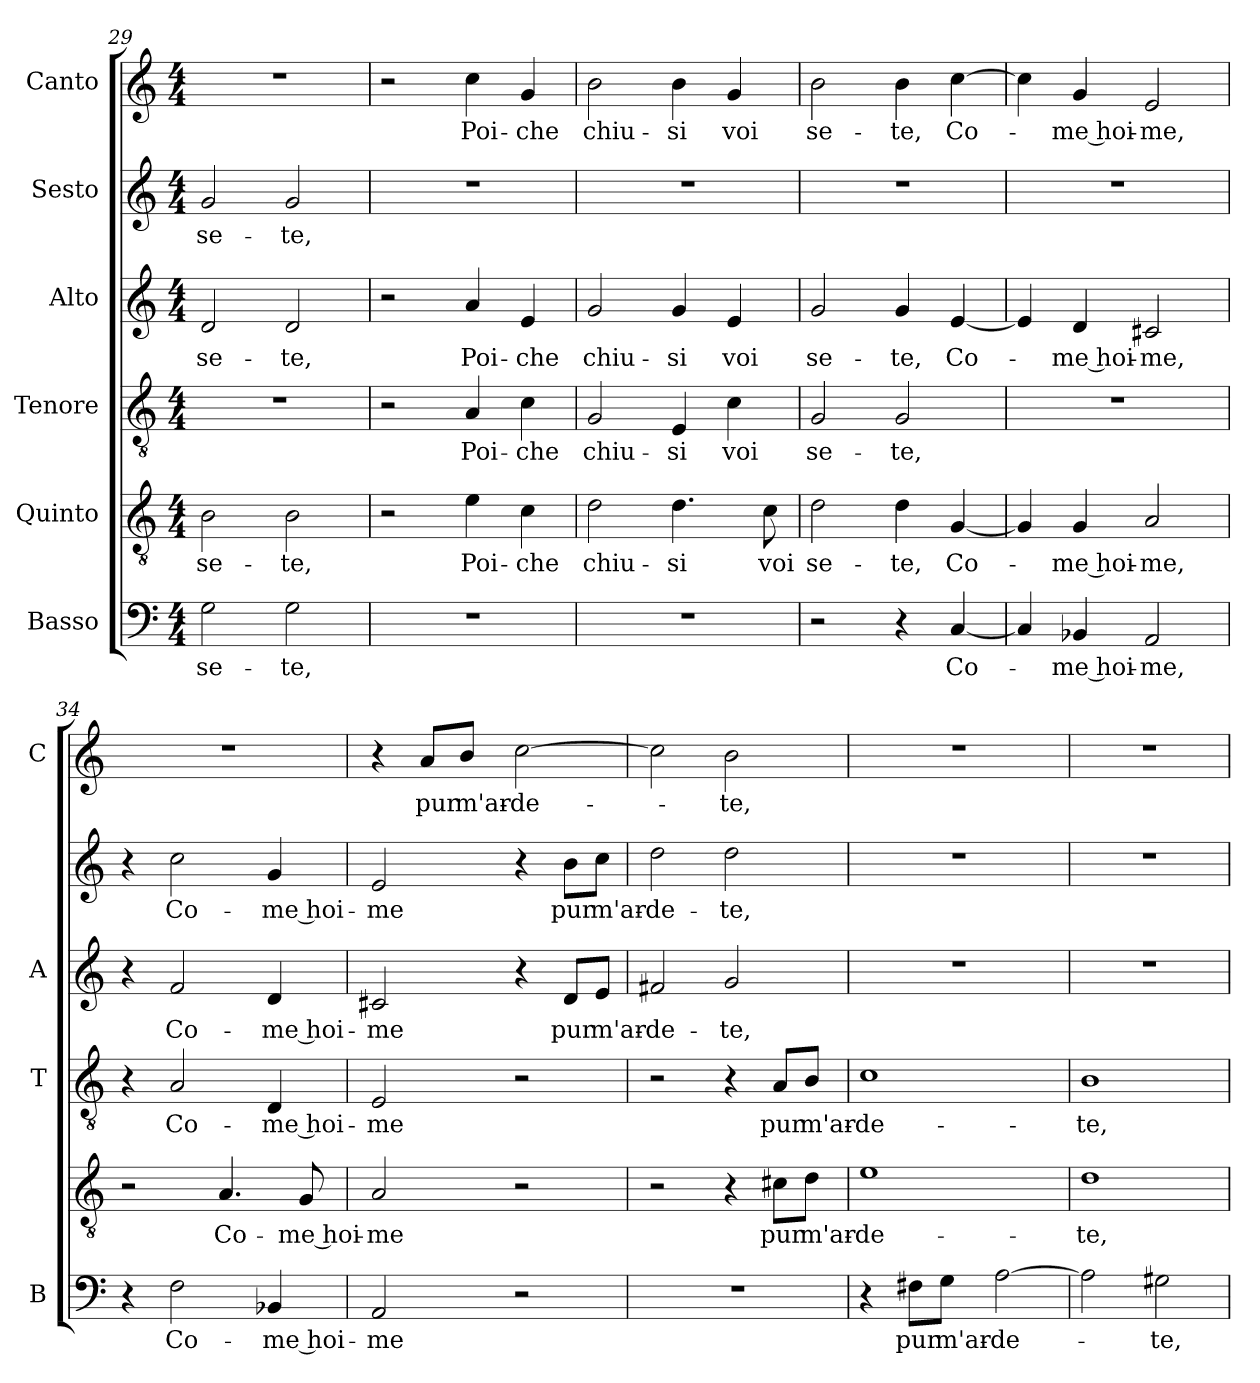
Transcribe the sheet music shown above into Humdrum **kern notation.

**kern	**text	**kern	**text	**kern	**text	**kern	**text	**kern	**text	**kern	**text
*part6	*part6	*part5	*part5	*part4	*part4	*part3	*part3	*part2	*part2	*part1	*part1
*staff6	*staff6	*staff5	*staff5	*staff4	*staff4	*staff3	*staff3	*staff2	*staff2	*staff1	*staff1
*I"Basso	*	*I"Quinto	*	*I"Tenore	*	*I"Alto	*	*I"Sesto	*	*I"Canto	*
*I'B	*	*	*	*I'T	*	*I'A	*	*	*	*I'C	*
*clefF4	*	*clefGv2	*	*clefGv2	*	*clefG2	*	*clefG2	*	*clefG2	*
*k[]	*	*k[]	*	*k[]	*	*k[]	*	*k[]	*	*k[]	*
*C:	*	*C:	*	*C:	*	*C:	*	*C:	*	*C:	*
*M4/4	*	*M4/4	*	*M4/4	*	*M4/4	*	*M4/4	*	*M4/4	*
=29	=29	=29	=29	=29	=29	=29	=29	=29	=29	=29	=29
!	!LO:LY:b	!	!LO:LY:b	!	!	!	!LO:LY:b	!	!LO:LY:b	!	!
2G\	se-	2B\	se-	1r	.	2d/	se-	2g/	se-	1r	.
!	!LO:LY:b	!	!LO:LY:b	!	!	!	!LO:LY:b	!	!LO:LY:b	!	!
2G\	-te,	2B\	-te,	.	.	2d/	-te,	2g/	-te,	.	.
=30	=30	=30	=30	=30	=30	=30	=30	=30	=30	=30	=30
1r	.	2r	.	2r	.	2r	.	1r	.	2r	.
!	!	!	!LO:LY:b	!	!LO:LY:b	!	!LO:LY:b	!	!	!	!LO:LY:b
.	.	4e\	Poi-	4A/	Poi-	4a/	Poi-	.	.	4cc\	Poi-
!	!	!	!LO:LY:b	!	!LO:LY:b	!	!LO:LY:b	!	!	!	!LO:LY:b
.	.	4c\	-che	4c\	-che	4e/	-che	.	.	4g/	-che
!!LO:LB:g=z
=31	=31	=31	=31	=31	=31	=31	=31	=31	=31	=31	=31
!	!	!	!LO:LY:b	!	!LO:LY:b	!	!LO:LY:b	!	!	!	!LO:LY:b
1r	.	2d\	chiu-	2G/	chiu-	2g/	chiu-	1r	.	2b\	chiu-
!	!	!	!LO:LY:b	!	!LO:LY:b	!	!LO:LY:b	!	!	!	!LO:LY:b
.	.	4.d\	-si	4E/	-si	4g/	-si	.	.	4b\	-si
!	!	!	!	!	!LO:LY:b	!	!LO:LY:b	!	!	!	!LO:LY:b
.	.	.	.	4c\	voi	4e/	voi	.	.	4g/	voi
!	!	!	!LO:LY:b	!	!	!	!	!	!	!	!
.	.	8c\	voi	.	.	.	.	.	.	.	.
=32	=32	=32	=32	=32	=32	=32	=32	=32	=32	=32	=32
!	!	!	!LO:LY:b	!	!LO:LY:b	!	!LO:LY:b	!	!	!	!LO:LY:b
2r	.	2d\	se-	2G/	se-	2g/	se-	1r	.	2b\	se-
!	!	!	!LO:LY:b	!	!LO:LY:b	!	!LO:LY:b	!	!	!	!LO:LY:b
4r	.	4d\	-te,	2G/	-te,	4g/	-te,	.	.	4b\	-te,
!	!LO:LY:b	!	!LO:LY:b	!	!	!	!LO:LY:b	!	!	!	!LO:LY:b
[4C/	Co-	[4G/	Co-	.	.	[4e/	-Co-	.	.	[4cc\	-Co-
=33	=33	=33	=33	=33	=33	=33	=33	=33	=33	=33	=33
4C/]	.	4G/]	.	1r	.	4e/]	.	1r	.	4cc\]	.
!	!LO:LY:b	!	!LO:LY:b	!	!	!	!LO:LY:b	!	!	!	!LO:LY:b
4BB-X/	-me hoi-	4G/	-me hoi-	.	.	4d/	-me hoi-	.	.	4g/	-me hoi-
!	!LO:LY:b	!	!LO:LY:b	!	!	!	!LO:LY:b	!	!	!	!LO:LY:b
2AA/	-me,	2A/	-me,	.	.	2c#X/	-me,	.	.	2e/	-me,
=34	=34	=34	=34	=34	=34	=34	=34	=34	=34	=34	=34
4r	.	2r	.	4r	.	4r	.	4r	.	1r	.
!	!LO:LY:b	!	!	!	!LO:LY:b	!	!LO:LY:b	!	!LO:LY:b	!	!
2F\	Co-	.	.	2A/	Co-	2f/	Co-	2cc\	Co-	.	.
!	!	!	!LO:LY:b	!	!	!	!	!	!	!	!
.	.	4.A/	Co-	.	.	.	.	.	.	.	.
!	!LO:LY:b	!	!	!	!LO:LY:b	!	!LO:LY:b	!	!LO:LY:b	!	!
4BB-X/	-me hoi-	.	.	4D/	-me hoi-	4d/	-me hoi-	4g/	-me hoi-	.	.
!	!	!	!LO:LY:b	!	!	!	!	!	!	!	!
.	.	8G/	-me hoi-	.	.	.	.	.	.	.	.
=35	=35	=35	=35	=35	=35	=35	=35	=35	=35	=35	=35
!	!LO:LY:b	!	!LO:LY:b	!	!LO:LY:b	!	!LO:LY:b	!	!LO:LY:b	!	!
2AA/	-me	2A/	-me	2E/	-me	2c#X/	-me	2e/	-me	4r	.
!	!	!	!	!	!	!	!	!	!	!	!LO:LY:b
.	.	.	.	.	.	.	.	.	.	8a/L	pur
!	!	!	!	!	!	!	!	!	!	!	!LO:LY:b
.	.	.	.	.	.	.	.	.	.	8b/J	m'ar-
!	!	!	!	!	!	!	!	!	!	!	!LO:LY:b
2r	.	2r	.	2r	.	4r	.	4r	.	[2cc\	-de-
!	!	!	!	!	!	!	!LO:LY:b	!	!LO:LY:b	!	!
.	.	.	.	.	.	8d/L	pur	8b\L	pur	.	.
!	!	!	!	!	!	!	!LO:LY:b	!	!LO:LY:b	!	!
.	.	.	.	.	.	8e/J	m'ar-	8cc\J	m'ar-	.	.
=36	=36	=36	=36	=36	=36	=36	=36	=36	=36	=36	=36
!	!	!	!	!	!	!	!LO:LY:b	!	!LO:LY:b	!	!
1r	.	2r	.	2r	.	2f#X/	-de-	2dd\	-de-	2cc\]	.
!	!	!	!	!	!	!	!LO:LY:b	!	!LO:LY:b	!	!LO:LY:b
.	.	4r	.	4r	.	2g/	-te,	2dd\	-te,	2b\	-te,
!	!	!	!LO:LY:b	!	!LO:LY:b	!	!	!	!	!	!
.	.	8c#X\L	pur	8A/L	pur	.	.	.	.	.	.
!	!	!	!LO:LY:b	!	!LO:LY:b	!	!	!	!	!	!
.	.	8d\J	m'ar-	8B/J	m'ar-	.	.	.	.	.	.
=37	=37	=37	=37	=37	=37	=37	=37	=37	=37	=37	=37
!	!	!	!LO:LY:b	!	!LO:LY:b	!	!	!	!	!	!
4r	.	1e	-de-	1c	-de-	1r	.	1r	.	1r	.
!	!LO:LY:b	!	!	!	!	!	!	!	!	!	!
8F#X\L	pur	.	.	.	.	.	.	.	.	.	.
!	!LO:LY:b	!	!	!	!	!	!	!	!	!	!
8G\J	m'ar-	.	.	.	.	.	.	.	.	.	.
!	!LO:LY:b	!	!	!	!	!	!	!	!	!	!
[2A\	-de-	.	.	.	.	.	.	.	.	.	.
=38	=38	=38	=38	=38	=38	=38	=38	=38	=38	=38	=38
!	!	!	!LO:LY:b	!	!LO:LY:b	!	!	!	!	!	!
2A\]	.	1d	-te,	1B	-te,	1r	.	1r	.	1r	.
!	!LO:LY:b	!	!	!	!	!	!	!	!	!	!
2G#X\	-te,	.	.	.	.	.	.	.	.	.	.
=	=	=	=	=	=	=	=	=	=	=	=
*-	*-	*-	*-	*-	*-	*-	*-	*-	*-	*-	*-
